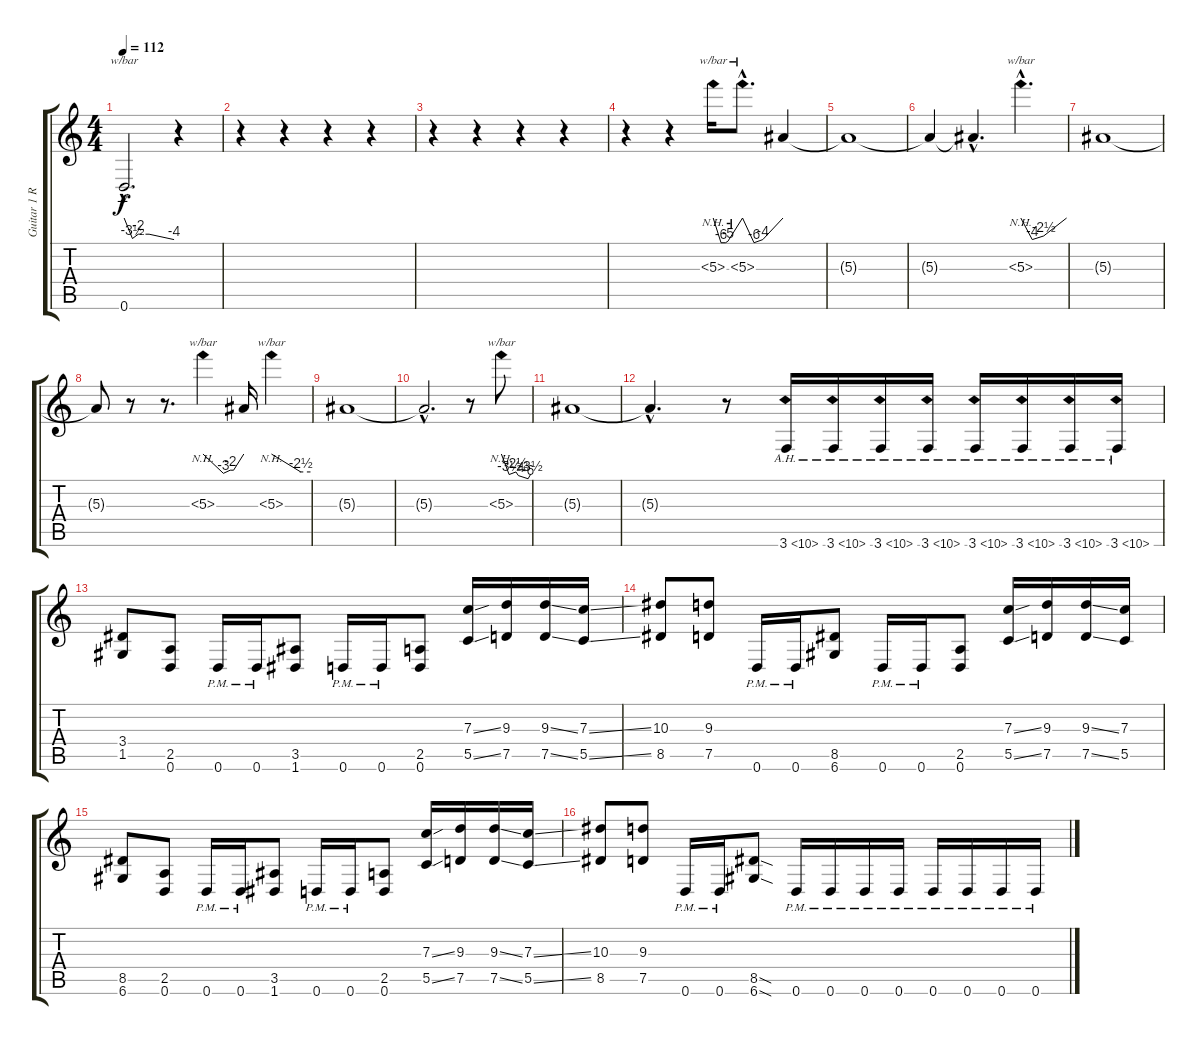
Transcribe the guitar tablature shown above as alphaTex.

\track ("Guitar 1 Robert Flynn" "Guitar 1 R") {instrument distortionguitar}
\staff {score tabs}
\tuning (D4 A3 F3 C3 G2 D2) {hide}
\ts (4 4)
\tempo 112
\clef g2
\ks c
0.6{hac}.2{d tbe (custom default 0 0 10 -14 17 -8 30 -8 60 -16) dy f instrument distortionguitar} r.4 |
r.4 r.4 r.4 r.4 |
r.4 r.4 r.4 r.4 |
r.4 r.4 5.3{nh}.16{tbe (custom default 0 0 16 -24 25 -24 30 -20 60 0)} 5.3{nh hac}.8{d tbe (custom default 0 0 17 -24 30 -16 60 0)} 5.3{t}.4 |
5.3{t}.1 |
5.3{t}.4 5.3{hac t}.4{d} 5.3{nh hac}.4{d tbe (custom default 0 0 15 -16 30 -10 60 0)} |
5.3{t}.1 |
5.3{t}.8 r.8 r.8{d} 5.3{nh}.4{tbe (custom default 0 0 30 -12 40 -8 45 -8 60 0)} 5.3{t}.16 5.3{nh}.4{tbe (custom default 0 0 45 -10 60 -10)} |
5.3{t}.1 |
5.3{hac t}.2{d} r.8 5.3{nh}.8{tbe (custom default 0 0 16 -14 30 -10 35 -16 55 -24 60 -14)} |
5.3{t}.1 |
5.3{hac t}.4{d} r.8 3.6{ah 7}.16 3.6{ah 7}.16 3.6{ah 7}.16 3.6{ah 7}.16 3.6{ah 7}.16 3.6{ah 7}.16 3.6{ah 7}.16 3.6{ah 7}.16 |
(3.4 1.5).8 (2.5 0.6).8 0.6{pm}.16 0.6{pm}.16 (3.5 1.6).8 0.6{pm}.16 0.6{pm}.16 (2.5 0.6).8 (7.3{ss} 5.5{ss}).16 (9.3 7.5).16 (9.3{ss} 7.5{ss}).16 (7.3{ss} 5.5{ss}).16 |
(10.3 8.5).8 (9.3 7.5).8 0.6{pm}.16 0.6{pm}.16 (8.5 6.6).8 0.6{pm}.16 0.6{pm}.16 (2.5 0.6).8 (7.3{ss} 5.5{ss}).16 (9.3 7.5).16 (9.3{ss} 7.5{ss}).16 (7.3 5.5).16 |
(8.5 6.6).8 (2.5 0.6).8 0.6{pm}.16 0.6{pm}.16 (3.5 1.6).8 0.6{pm}.16 0.6{pm}.16 (2.5 0.6).8 (7.3{ss} 5.5{ss}).16 (9.3 7.5).16 (9.3{ss} 7.5{ss}).16 (7.3{ss} 5.5{ss}).16 |
(10.3 8.5).8 (9.3 7.5).8 0.6{pm}.16 0.6{pm}.16 (8.5{sod} 6.6{sod}).8 0.6{pm}.16 0.6{pm}.16 0.6{pm}.16 0.6{pm}.16 0.6{pm}.16 0.6{pm}.16 0.6{pm}.16 0.6{pm}.16
